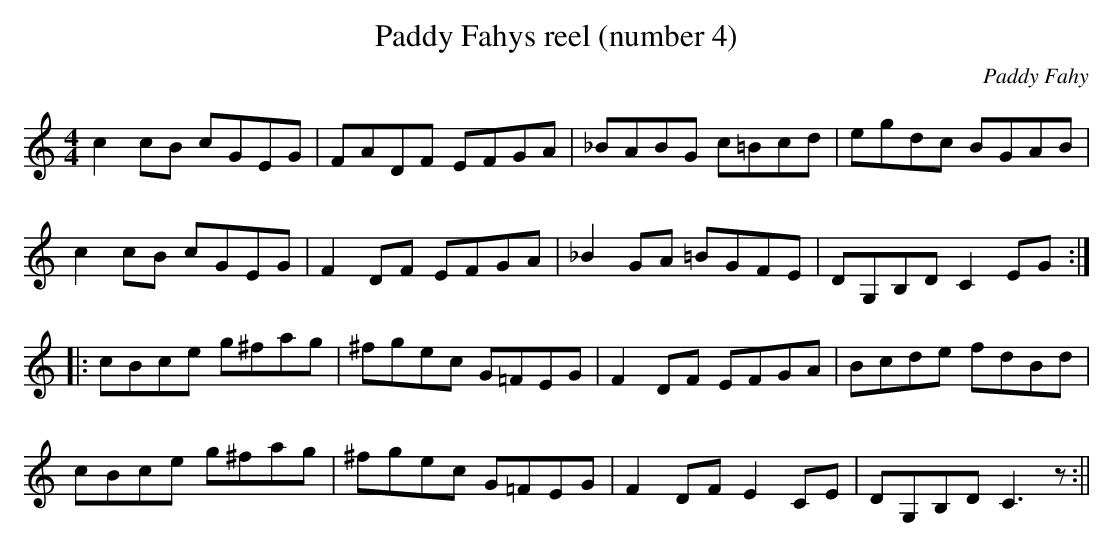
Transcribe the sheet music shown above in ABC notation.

X:1
T:Paddy Fahys reel (number 4)
M:4/4
L:1/8
C:Paddy Fahy
K:C
c2cB cGEG | FADF EFGA | _BABG c=Bcd | egdc BGAB |
c2cB cGEG | F2DF EFGA | _B2GA =BGFE | DG,B,D C2EG :||:
cBce g^fag | ^fgec G=FEG | F2DF EFGA | Bcde fdBd |
cBce g^fag | ^fgec G=FEG | F2DF E2CE | DG,B,D C3 z :||
